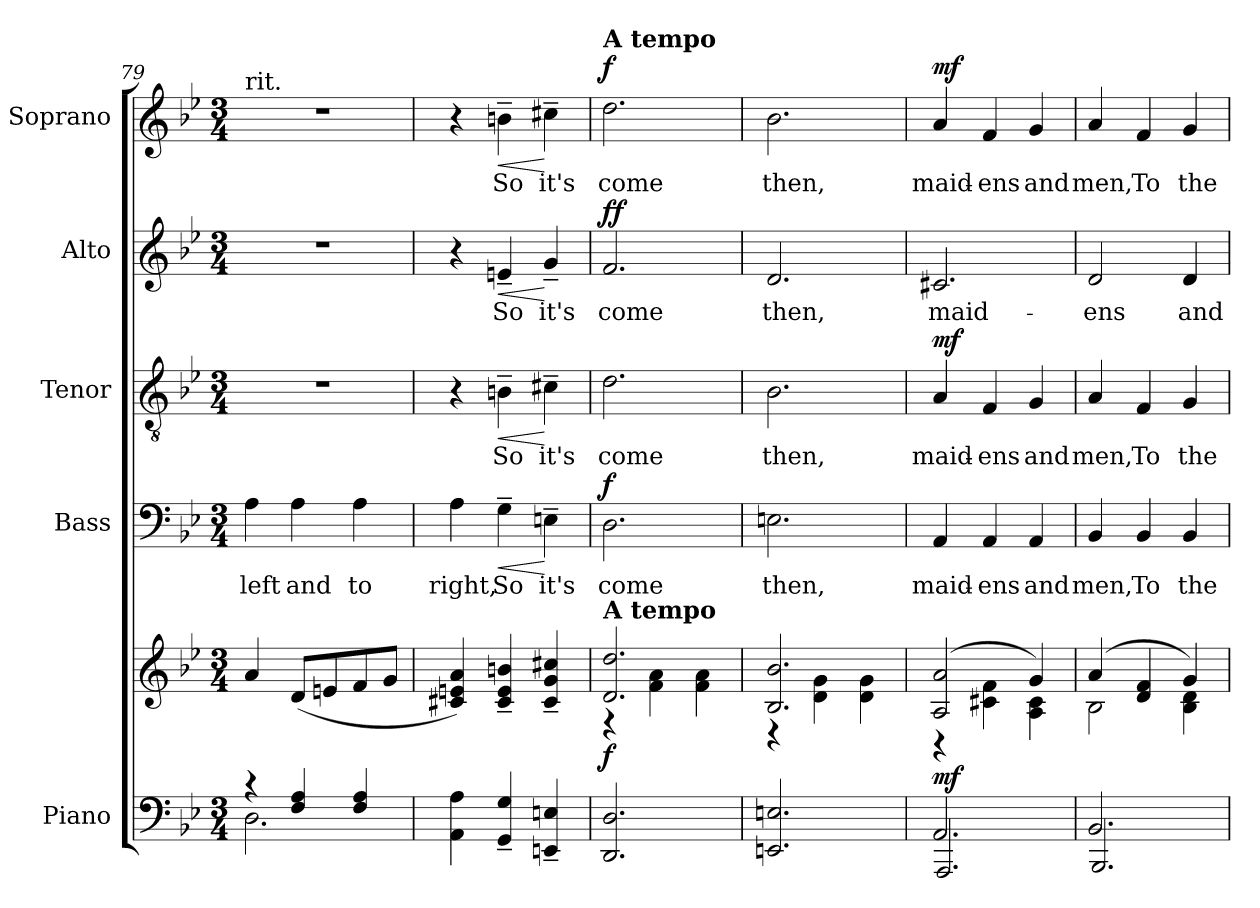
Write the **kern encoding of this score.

**kern	**kern	**dynam	**kern	**text	**dynam	**kern	**text	**dynam	**kern	**text	**dynam	**kern	**text	**dynam
*part5	*part5	*part5	*part4	*part4	*part4	*part3	*part3	*part3	*part2	*part2	*part2	*part1	*part1	*part1
*staff6	*staff5	*staff5/6	*staff4	*staff4	*staff4	*staff3	*staff3	*staff3	*staff2	*staff2	*staff2	*staff1	*staff1	*staff1
*I"Piano	*	*	*I"Bass	*	*	*I"Tenor	*	*	*I"Alto	*	*	*I"Soprano	*	*
*I'Pno.	*	*	*I'B.	*	*	*I'T.	*	*	*I'A.	*	*	*I'S.	*	*
!!LO:PB:g=z
*clefF4	*clefG2	*	*clefF4	*	*	*clefGv2	*	*	*clefG2	*	*	*clefG2	*	*
*	*	*	*	*	*	*ITrd7c12	*	*	*	*	*	*	*	*
*k[b-e-]	*k[b-e-]	*	*k[b-e-]	*	*	*k[b-e-]	*	*	*k[b-e-]	*	*	*k[b-e-]	*	*
*B-:	*B-:	*	*B-:	*	*	*B-:	*	*	*B-:	*	*	*B-:	*	*
*M3/4	*M3/4	*	*M3/4	*	*	*M3/4	*	*	*M3/4	*	*	*M3/4	*	*
=79	=79	=79	=79	=79	=79	=79	=79	=79	=79	=79	=79	=79	=79	=79
*^	*	*	*	*	*	*	*	*	*	*	*	*	*	*
!	!	!	!	!	!	!	!	!	!	!	!	!	!LO:TX:t=rit.	!	!
!	!	!	!	!	!LO:LY:b:color=#000000	!	!LO:N:vis=1	!	!	!LO:N:vis=1	!	!	!LO:N:vis=1	!	!
4r	2.Di\	4ai/	.	4Ai\	left	.	2.r	.	.	2.r	.	.	2.r	.	.
!	!	!	!	!	!LO:LY:b:color=#000000	!	!	!	!	!	!	!	!	!	!
4Fi/ 4Ai	.	(8di/L	.	4Ai\	and	.	.	.	.	.	.	.	.	.	.
.	.	8eni/	.	.	.	.	.	.	.	.	.	.	.	.	.
!	!	!	!	!	!LO:LY:b:color=#000000	!	!	!	!	!	!	!	!	!	!
4Fi/ 4Ai	.	8fi/	.	4Ai\	to	.	.	.	.	.	.	.	.	.	.
.	.	8gi/J	.	.	.	.	.	.	.	.	.	.	.	.	.
*v	*v	*	*	*	*	*	*	*	*	*	*	*	*	*	*
=80	=80	=80	=80	=80	=80	=80	=80	=80	=80	=80	=80	=80	=80	=80
!	!	!	!	!LO:LY:b:color=#000000	!	!	!	!	!	!	!	!	!	!
4AAi\ 4Ai	4c#Xi/ 4eni 4ai)	.	4Ai\	right,	.	4r	.	.	4r	.	.	4r	.	.
!	!	!	!	!LO:LY:b:color=#000000	!LO:HP:b	!	!	!	!	!	!	!	!	!
!	!	!	!	!	!	!	!LO:LY:b:color=#000000	!LO:HP:b	!	!	!	!	!	!
!	!	!	!	!	!	!	!	!	!	!LO:LY:b:color=#000000	!LO:HP:b	!	!	!
!	!	!	!	!	!	!	!	!	!	!	!	!	!LO:LY:b:color=#000000	!LO:HP:b
4GGi/~ 4Gi~	4c#i/~ 4ei~ 4bni~	.	4G~i\	So	<	4BBn~i\	So	<	4en~i/	So	<	4bn~i\	So	<
!	!	!	!	!LO:LY:b:color=#000000	!	!	!	!	!	!	!	!	!	!
!	!	!	!	!	!	!	!LO:LY:b:color=#000000	!	!	!	!	!	!	!
!	!	!	!	!	!	!	!	!	!	!LO:LY:b:color=#000000	!	!	!	!
!	!	!	!	!	!	!	!	!	!	!	!	!	!LO:LY:b:color=#000000	!
4EEni/~ 4Eni~	4c#i/~ 4gi~ 4cc#Xi~	.	4En~i\	it's	[	4C#X~i\	it's	[	4g~i/	it's	[	4cc#X~i\	it's	[
=81	=81	=81	=81	=81	=81	=81	=81	=81	=81	=81	=81	=81	=81	=81
*	*^	*	*	*	*	*	*	*	*	*	*	*	*	*
!	!	!	!	!	!LO:LY:b:color=#000000	!	!	!	!	!	!	!	!	!	!
!	!	!	!	!	!	!	!	!LO:LY:b:color=#000000	!	!	!	!	!	!	!
!	!	!	!	!	!	!	!	!	!	!	!LO:LY:b:color=#000000	!	!	!	!
!	!	!	!	!	!	!	!	!	!	!	!	!	!LO:TX:a:B:t=A tempo	!	!
!	!LO:TX:a:B:t=A tempo	!	!	!	!	!	!	!	!	!	!	!	!	!	!
!	!	!	!	!	!	!	!	!	!	!	!	!	!	!LO:LY:b:color=#000000	!
2.DDi/ 2.Di	2.di/ 2.ddi	4r	f	2.Di\	come	f	2.Di\	come	.	2.fi/	come	f f	2.ddi\	come	f
.	.	4fi\ 4ai	.	.	.	.	.	.	.	.	.	.	.	.	.
.	.	4fi\ 4ai	.	.	.	.	.	.	.	.	.	.	.	.	.
=82	=82	=82	=82	=82	=82	=82	=82	=82	=82	=82	=82	=82	=82	=82	=82
!	!	!	!	!	!LO:LY:b:color=#000000	!	!	!	!	!	!	!	!	!	!
!	!	!	!	!	!	!	!	!LO:LY:b:color=#000000	!	!	!	!	!	!	!
!	!	!	!	!	!	!	!	!	!	!	!LO:LY:b:color=#000000	!	!	!	!
!	!	!	!	!	!	!	!	!	!	!	!	!	!	!LO:LY:b:color=#000000	!
2.EEni/ 2.Eni	2.B-i/ 2.b-i	4r	.	2.Eni\	then,	.	2.BB-i\	then,	.	2.di/	then,	.	2.b-i\	then,	.
.	.	4di\ 4gi	.	.	.	.	.	.	.	.	.	.	.	.	.
.	.	4di\ 4gi	.	.	.	.	.	.	.	.	.	.	.	.	.
=83	=83	=83	=83	=83	=83	=83	=83	=83	=83	=83	=83	=83	=83	=83	=83
*^	*	*	*	*	*	*	*	*	*	*	*	*	*	*	*
!	!	!	!	!	!	!LO:LY:b:color=#000000	!	!	!	!	!	!	!	!	!	!
!	!	!	!	!	!	!	!	!	!LO:LY:b:color=#000000	!	!	!	!	!	!	!
!	!	!	!	!	!	!	!	!	!	!	!	!LO:LY:b:color=#000000	!	!	!	!
!	!	!	!	!	!	!	!	!	!	!	!	!	!	!	!LO:LY:b:color=#000000	!
2.AAi/	2.AAAi/	(2Ai/ 2ai	4r	mf	4AAi/	maid-	.	4AAi/	maid-	mf	2.c#Xi/	maid-	mf mf	4ai/	maid-	mf
!	!	!	!	!	!	!LO:LY:b:color=#000000	!	!	!	!	!	!	!	!	!	!
!	!	!	!	!	!	!	!	!	!LO:LY:b:color=#000000	!	!	!	!	!	!	!
!	!	!	!	!	!	!	!	!	!	!	!	!	!	!	!LO:LY:b:color=#000000	!
.	.	.	4c#Xi\ 4fi	.	4AAi/	-ens	.	4FFi/	-ens	.	.	.	.	4fi/	-ens	.
!	!	!	!	!	!	!LO:LY:b:color=#000000	!	!	!	!	!	!	!	!	!	!
!	!	!	!	!	!	!	!	!	!LO:LY:b:color=#000000	!	!	!	!	!	!	!
!	!	!	!	!	!	!	!	!	!	!	!	!	!	!	!LO:LY:b:color=#000000	!
.	.	4gi/)	4Ai\ 4c#i	.	4AAi/	and	.	4GGi/	and	.	.	.	.	4gi/	and	.
=84	=84	=84	=84	=84	=84	=84	=84	=84	=84	=84	=84	=84	=84	=84	=84	=84
!	!	!	!	!	!	!LO:LY:b:color=#000000	!	!	!	!	!	!	!	!	!	!
!	!	!	!	!	!	!	!	!	!LO:LY:b:color=#000000	!	!	!	!	!	!	!
!	!	!	!	!	!	!	!	!	!	!	!	!LO:LY:b:color=#000000	!	!	!	!
!	!	!	!	!	!	!	!	!	!	!	!	!	!	!	!LO:LY:b:color=#000000	!
2.BB-i/	2.BBB-i/	(4ai/	2B-i\	.	4BB-i/	men,	.	4AAi/	men,	.	2di/	-ens	.	4ai/	men,	.
!	!	!	!	!	!	!LO:LY:b:color=#000000	!	!	!	!	!	!	!	!	!	!
!	!	!	!	!	!	!	!	!	!LO:LY:b:color=#000000	!	!	!	!	!	!	!
!	!	!	!	!	!	!	!	!	!	!	!	!	!	!	!LO:LY:b:color=#000000	!
.	.	4di/ 4fi	.	.	4BB-i/	To	.	4FFi/	To	.	.	.	.	4fi/	To	.
!	!	!	!	!	!	!LO:LY:b:color=#000000	!	!	!	!	!	!	!	!	!	!
!	!	!	!	!	!	!	!	!	!LO:LY:b:color=#000000	!	!	!	!	!	!	!
!	!	!	!	!	!	!	!	!	!	!	!	!LO:LY:b:color=#000000	!	!	!	!
!	!	!	!	!	!	!	!	!	!	!	!	!	!	!	!LO:LY:b:color=#000000	!
.	.	4gi/)	4B-i\ 4di	.	4BB-i/	the	.	4GGi/	the	.	4di/	and	.	4gi/	the	.
*v	*v	*	*	*	*	*	*	*	*	*	*	*	*	*	*	*
*	*v	*v	*	*	*	*	*	*	*	*	*	*	*	*	*
=	=	=	=	=	=	=	=	=	=	=	=	=	=	=
*-	*-	*-	*-	*-	*-	*-	*-	*-	*-	*-	*-	*-	*-	*-
